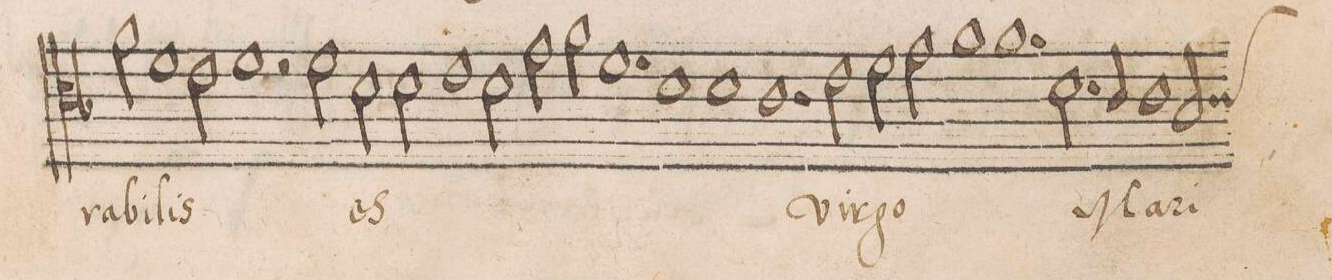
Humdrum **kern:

**kern	**text
*I"CANTVS	*
*clefC4	*
*k[b-]	*
*met(C|)	*
*M2/1	*
2a\	-ra-
1f	-bi-
2e\	-lis
=9-	=9-
1f	.
2rf	.
2f\	es
=10-	=10-
2d\	.
2d\	.
1e	.
=11-	=11-
2d\	.
2g\	.
2a\	.
1.f\	.
=12-	=12-
1d	.
=13-	=13-
1d	.
1.c	vir-
=14-	=14-
2e\	-go
2f\	.
2g\	.
=15-	=15-
1a	.
1.a	.
=16-	=16-
2.d\	Ma-
4c/	.
1c\	-ri-
=17-	=17-
*custos:c	*
2B-/	.
*-	*-
